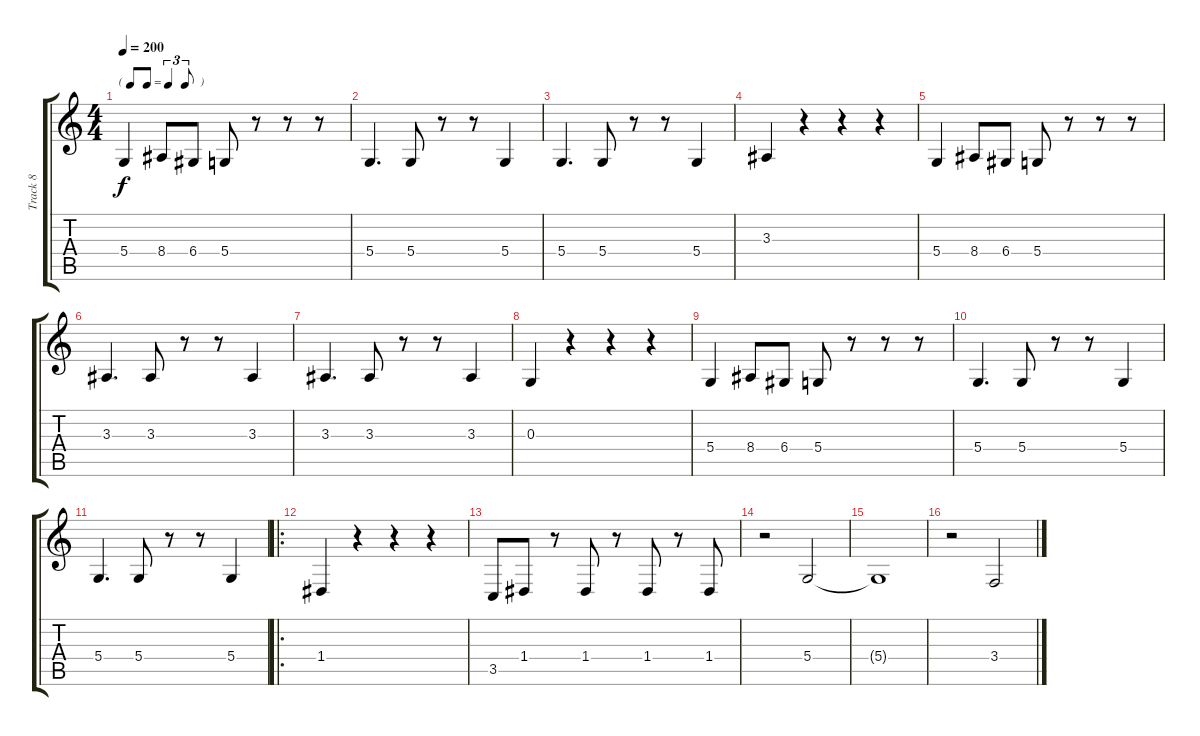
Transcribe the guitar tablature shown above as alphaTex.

\track ("Track 8" "Track 8") {instrument trombone}
\staff {score tabs}
\tuning (E4 B3 G3 D3 A2 E2) {hide}
\ts (4 4)
\tf triplet8th
\tempo 200
\clef g2
\ks c
5.4.4{dy f} 8.4.8 6.4.8 5.4.8 r.8 r.8 r.8 |
5.4.4{d} 5.4.8 r.8 r.8 5.4.4 |
5.4.4{d} 5.4.8 r.8 r.8 5.4.4 |
3.3.4 r.4 r.4 r.4 |
5.4.4 8.4.8 6.4.8 5.4.8 r.8 r.8 r.8 |
3.3.4{d} 3.3.8 r.8 r.8 3.3.4 |
3.3.4{d} 3.3.8 r.8 r.8 3.3.4 |
0.3.4 r.4 r.4 r.4 |
5.4.4 8.4.8 6.4.8 5.4.8 r.8 r.8 r.8 |
5.4.4{d} 5.4.8 r.8 r.8 5.4.4 |
5.4.4{d} 5.4.8 r.8 r.8 5.4.4 |
\ro
1.4.4 r.4 r.4 r.4 |
3.5.8 1.4.8 r.8 1.4.8 r.8 1.4.8 r.8 1.4.8 |
r.2 5.4.2 |
5.4{t}.1 |
r.2 3.4.2
